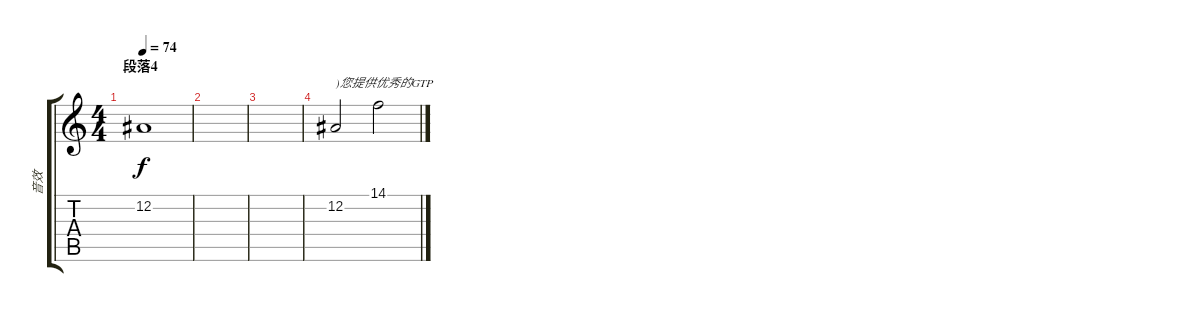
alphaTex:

\track ("音效" "音效") {instrument pad6metallic}
\staff {score tabs}
\tuning (Eb4 Bb3 Gb3 Db3 Ab2 Eb2) {hide}
\ts (4 4)
\section ("" "段落4")
\tempo 74
\clef g2
\ks c
12.2.1{dy f} |
|
|
12.2.2{txt ")您提供优秀的GTP"} 14.1.2
